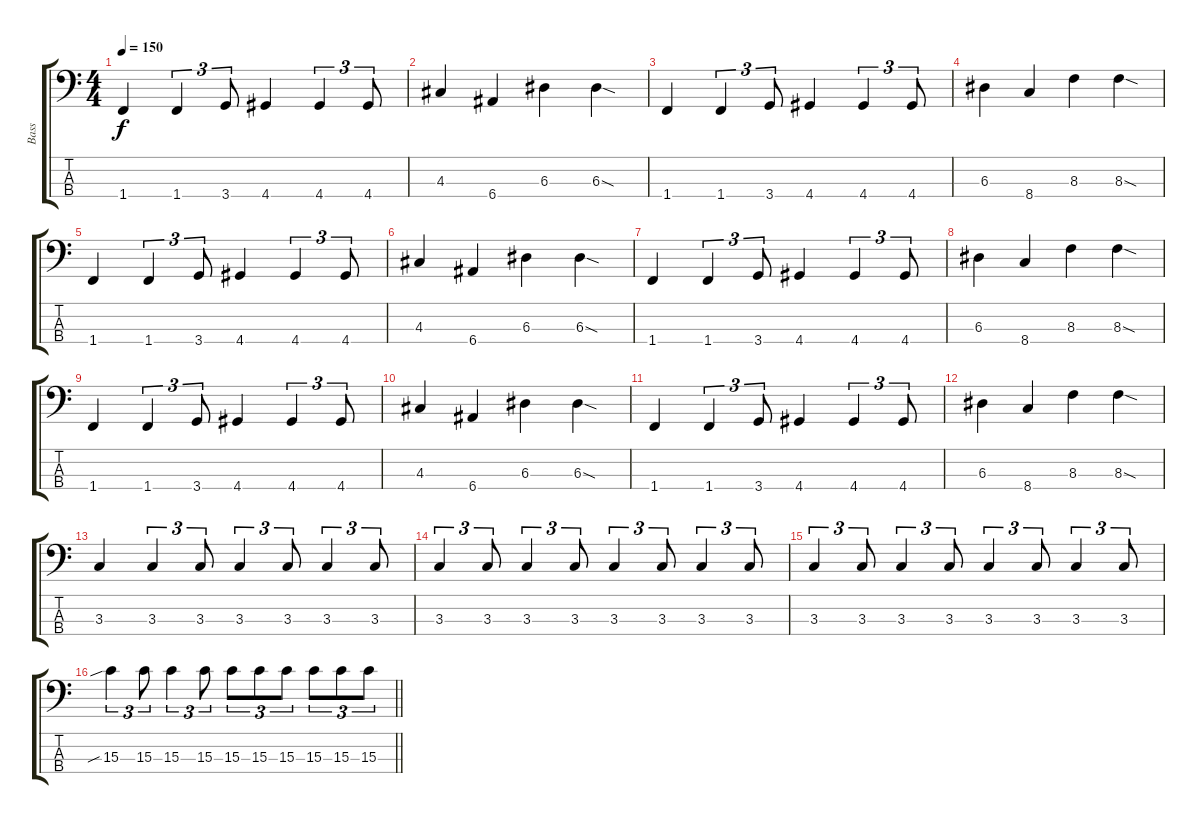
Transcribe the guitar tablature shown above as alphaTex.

\track ("Bass" "Bass") {instrument electricbasspick}
\staff {score tabs}
\tuning (G2 D2 A1 E1) {hide}
\ts (4 4)
\tempo 150
\clef f4
\ks c
1.4.4{dy f} 1.4.4{tu (3 2)} 3.4.8{tu (3 2)} 4.4.4 4.4.4{tu (3 2)} 4.4.8{tu (3 2)} |
4.3.4 6.4.4 6.3.4 6.3{sod}.4 |
1.4.4 1.4.4{tu (3 2)} 3.4.8{tu (3 2)} 4.4.4 4.4.4{tu (3 2)} 4.4.8{tu (3 2)} |
6.3.4 8.4.4 8.3.4 8.3{sod}.4 |
1.4.4 1.4.4{tu (3 2)} 3.4.8{tu (3 2)} 4.4.4 4.4.4{tu (3 2)} 4.4.8{tu (3 2)} |
4.3.4 6.4.4 6.3.4 6.3{sod}.4 |
1.4.4 1.4.4{tu (3 2)} 3.4.8{tu (3 2)} 4.4.4 4.4.4{tu (3 2)} 4.4.8{tu (3 2)} |
6.3.4 8.4.4 8.3.4 8.3{sod}.4 |
1.4.4 1.4.4{tu (3 2)} 3.4.8{tu (3 2)} 4.4.4 4.4.4{tu (3 2)} 4.4.8{tu (3 2)} |
4.3.4 6.4.4 6.3.4 6.3{sod}.4 |
1.4.4 1.4.4{tu (3 2)} 3.4.8{tu (3 2)} 4.4.4 4.4.4{tu (3 2)} 4.4.8{tu (3 2)} |
6.3.4 8.4.4 8.3.4 8.3{sod}.4 |
3.3.4 3.3.4{tu (3 2)} 3.3.8{tu (3 2)} 3.3.4{tu (3 2)} 3.3.8{tu (3 2)} 3.3.4{tu (3 2)} 3.3.8{tu (3 2)} |
3.3.4{tu (3 2)} 3.3.8{tu (3 2)} 3.3.4{tu (3 2)} 3.3.8{tu (3 2)} 3.3.4{tu (3 2)} 3.3.8{tu (3 2)} 3.3.4{tu (3 2)} 3.3.8{tu (3 2)} |
3.3.4{tu (3 2)} 3.3.8{tu (3 2)} 3.3.4{tu (3 2)} 3.3.8{tu (3 2)} 3.3.4{tu (3 2)} 3.3.8{tu (3 2)} 3.3.4{tu (3 2)} 3.3.8{tu (3 2)} |
\barLineRight lightlight
15.3{sib}.4{tu (3 2)} 15.3.8{tu (3 2)} 15.3.4{tu (3 2)} 15.3.8{tu (3 2)} 15.3.8{tu (3 2)} 15.3.8{tu (3 2)} 15.3.8{tu (3 2)} 15.3.8{tu (3 2)} 15.3.8{tu (3 2)} 15.3.8{tu (3 2)}
